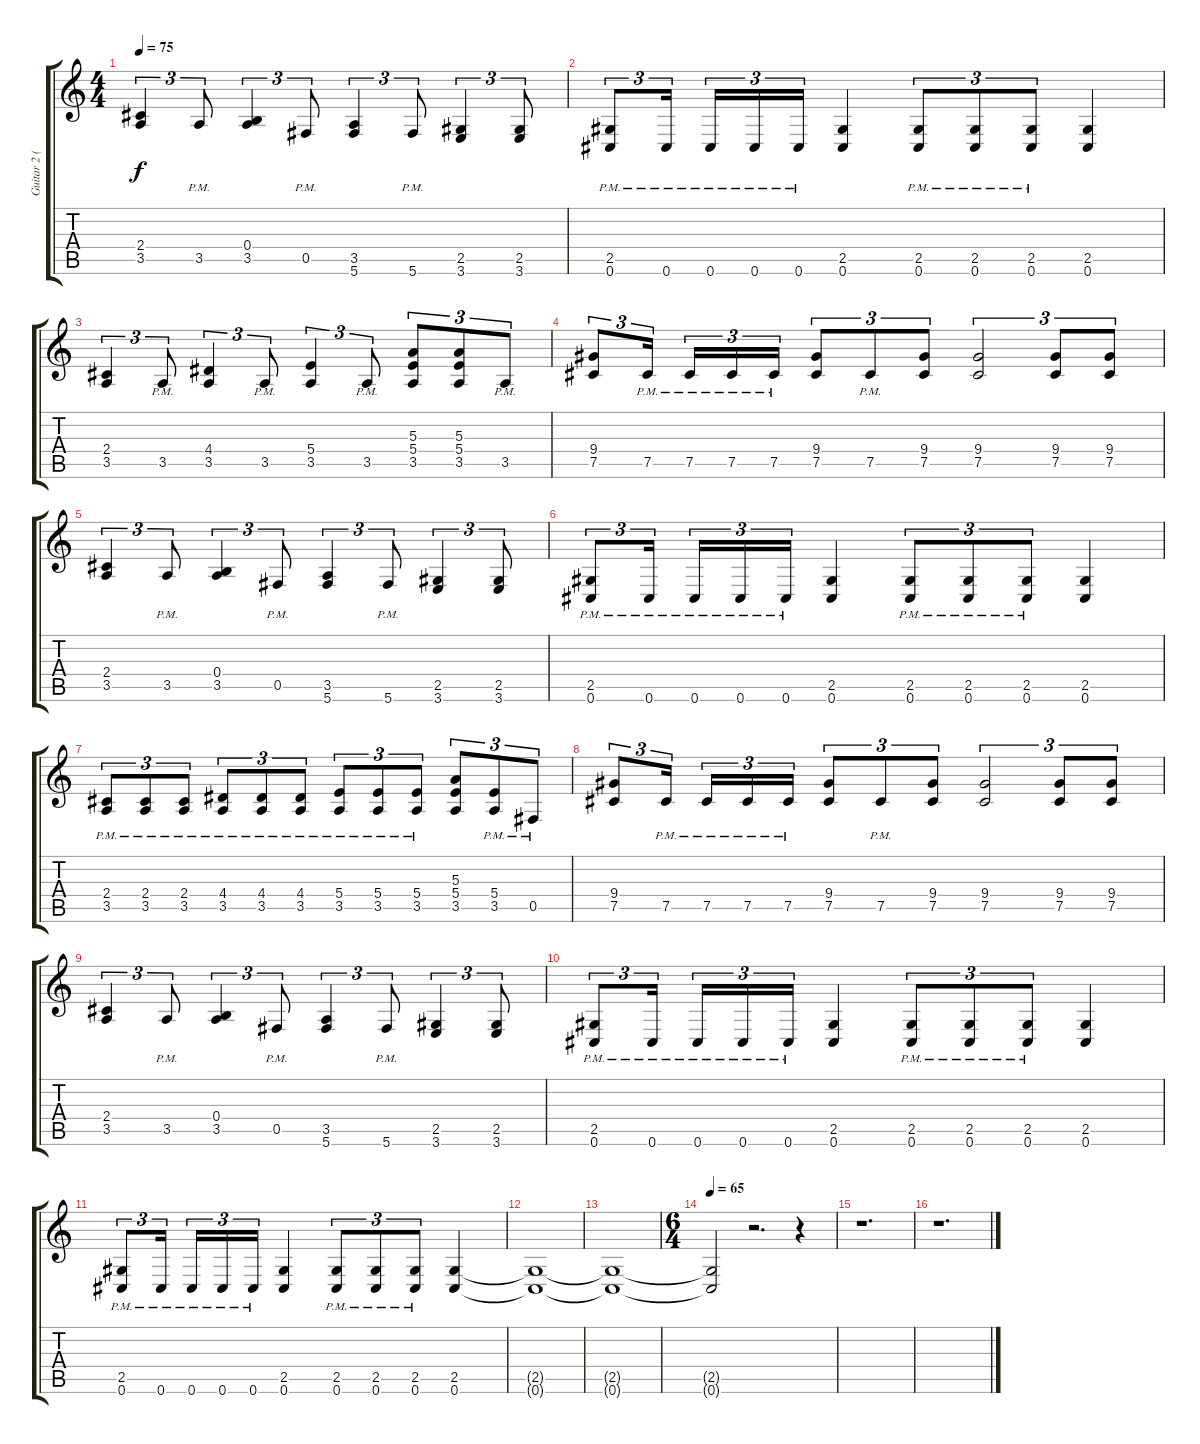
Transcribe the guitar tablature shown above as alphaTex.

\track ("Guitar 2 (Distortion)" "Guitar 2 (") {instrument distortionguitar}
\staff {score tabs}
\tuning (Db4 Ab3 E3 B2 Gb2 Db2) {hide}
\ts (4 4)
\tempo 75
\clef g2
\ks c
(2.4 3.5).4{tu (3 2) dy f} 3.5{pm}.8{tu (3 2)} (0.4 3.5).4{tu (3 2)} 0.5{pm}.8{tu (3 2)} (3.5 5.6).4{tu (3 2)} 5.6{pm}.8{tu (3 2)} (2.5 3.6).4{tu (3 2)} (2.5 3.6).8{tu (3 2)} |
(2.5{pm} 0.6{pm}).8{tu (3 2)} 0.6{pm}.16{tu (3 2)} 0.6{pm}.16{tu (3 2)} 0.6{pm}.16{tu (3 2)} 0.6{pm}.16{tu (3 2)} (2.5 0.6).4 (2.5{pm} 0.6{pm}).8{tu (3 2)} (2.5{pm} 0.6{pm}).8{tu (3 2)} (2.5{pm} 0.6{pm}).8{tu (3 2)} (2.5 0.6).4 |
(2.4 3.5).4{tu (3 2)} 3.5{pm}.8{tu (3 2)} (4.4 3.5).4{tu (3 2)} 3.5{pm}.8{tu (3 2)} (5.4 3.5).4{tu (3 2)} 3.5{pm}.8{tu (3 2)} (5.3 5.4 3.5).8{tu (3 2)} (5.3 5.4 3.5).8{tu (3 2)} 3.5{pm}.8{tu (3 2)} |
(9.4 7.5).8{tu (3 2)} 7.5{pm}.16{tu (3 2)} 7.5{pm}.16{tu (3 2)} 7.5{pm}.16{tu (3 2)} 7.5{pm}.16{tu (3 2)} (9.4 7.5).8{tu (3 2)} 7.5{pm}.8{tu (3 2)} (9.4 7.5).8{tu (3 2)} (9.4 7.5).2{tu (3 2)} (9.4 7.5).8{tu (3 2)} (9.4 7.5).8{tu (3 2)} |
(2.4 3.5).4{tu (3 2)} 3.5{pm}.8{tu (3 2)} (0.4 3.5).4{tu (3 2)} 0.5{pm}.8{tu (3 2)} (3.5 5.6).4{tu (3 2)} 5.6{pm}.8{tu (3 2)} (2.5 3.6).4{tu (3 2)} (2.5 3.6).8{tu (3 2)} |
(2.5{pm} 0.6{pm}).8{tu (3 2)} 0.6{pm}.16{tu (3 2)} 0.6{pm}.16{tu (3 2)} 0.6{pm}.16{tu (3 2)} 0.6{pm}.16{tu (3 2)} (2.5 0.6).4 (2.5{pm} 0.6{pm}).8{tu (3 2)} (2.5{pm} 0.6{pm}).8{tu (3 2)} (2.5{pm} 0.6{pm}).8{tu (3 2)} (2.5 0.6).4 |
(2.4{pm} 3.5{pm}).8{tu (3 2)} (2.4{pm} 3.5{pm}).8{tu (3 2)} (2.4{pm} 3.5{pm}).8{tu (3 2)} (4.4{pm} 3.5{pm}).8{tu (3 2)} (4.4{pm} 3.5{pm}).8{tu (3 2)} (4.4{pm} 3.5{pm}).8{tu (3 2)} (5.4{pm} 3.5{pm}).8{tu (3 2)} (5.4{pm} 3.5{pm}).8{tu (3 2)} (5.4{pm} 3.5{pm}).8{tu (3 2)} (5.3 5.4 3.5).8{tu (3 2)} (5.4{pm} 3.5{pm}).8{tu (3 2)} 0.5{pm}.8{tu (3 2)} |
(9.4 7.5).8{tu (3 2)} 7.5{pm}.16{tu (3 2)} 7.5{pm}.16{tu (3 2)} 7.5{pm}.16{tu (3 2)} 7.5{pm}.16{tu (3 2)} (9.4 7.5).8{tu (3 2)} 7.5{pm}.8{tu (3 2)} (9.4 7.5).8{tu (3 2)} (9.4 7.5).2{tu (3 2)} (9.4 7.5).8{tu (3 2)} (9.4 7.5).8{tu (3 2)} |
(2.4 3.5).4{tu (3 2)} 3.5{pm}.8{tu (3 2)} (0.4 3.5).4{tu (3 2)} 0.5{pm}.8{tu (3 2)} (3.5 5.6).4{tu (3 2)} 5.6{pm}.8{tu (3 2)} (2.5 3.6).4{tu (3 2)} (2.5 3.6).8{tu (3 2)} |
(2.5{pm} 0.6{pm}).8{tu (3 2)} 0.6{pm}.16{tu (3 2)} 0.6{pm}.16{tu (3 2)} 0.6{pm}.16{tu (3 2)} 0.6{pm}.16{tu (3 2)} (2.5 0.6).4 (2.5{pm} 0.6{pm}).8{tu (3 2)} (2.5{pm} 0.6{pm}).8{tu (3 2)} (2.5{pm} 0.6{pm}).8{tu (3 2)} (2.5 0.6).4 |
(2.5{pm} 0.6{pm}).8{tu (3 2)} 0.6{pm}.16{tu (3 2)} 0.6{pm}.16{tu (3 2)} 0.6{pm}.16{tu (3 2)} 0.6{pm}.16{tu (3 2)} (2.5 0.6).4 (2.5{pm} 0.6{pm}).8{tu (3 2)} (2.5{pm} 0.6{pm}).8{tu (3 2)} (2.5{pm} 0.6{pm}).8{tu (3 2)} (2.5 0.6).4 |
(2.5{t} 0.6{t}).1{volume 0} |
(2.5{t} 0.6{t}).1 |
\ts (6 4)
\tempo 65
(2.5{t} 0.6{t}).2 r.2{d} r.4 |
r.1{d} |
r.1{d volume 14}
